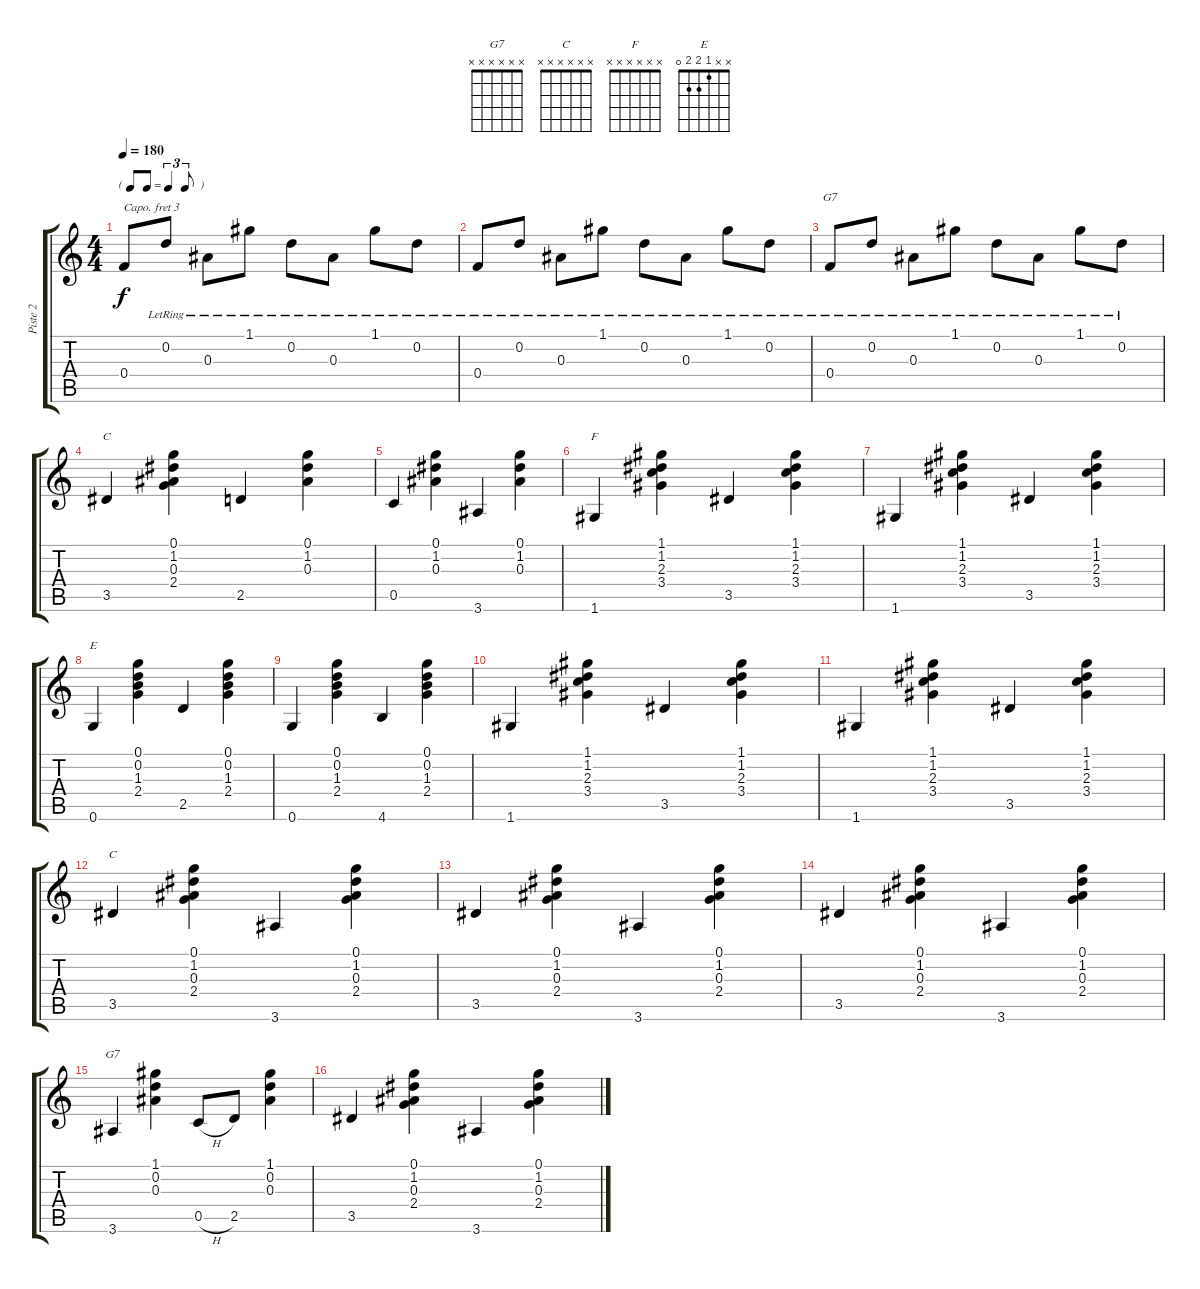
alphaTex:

\track ("Piste 2" "Piste 2") {instrument electricbasspick}
\staff {score tabs}
\capo 3
\tuning (E4 B3 G3 D3 A2 E2) {hide}
\chord ("G7" 1 0 0 0 x x)
\chord ("C" x 1 0 2 3 x)
\chord ("F" x x x x x x)
\chord ("E" x x 1 2 2 0)
\chord ("C" x x x x x x)
\chord ("G7" x x x x x x)
\ts (4 4)
\tf triplet8th
\tempo 180
\clef g2
\ks c
0.4.8{dy f} 0.2{lr}.8 0.3{lr}.8 1.1{lr}.8 0.2{lr}.8 0.3{lr}.8 1.1{lr}.8 0.2{lr}.8 |
0.4{lr}.8 0.2{lr}.8 0.3{lr}.8 1.1{lr}.8 0.2{lr}.8 0.3{lr}.8 1.1{lr}.8 0.2{lr}.8 |
0.4{lr}.8{ch "G7"} 0.2{lr}.8 0.3{lr}.8 1.1{lr}.8 0.2{lr}.8 0.3{lr}.8 1.1{lr}.8 0.2{lr}.8 |
3.5.4{ch "C"} (0.1 1.2 0.3 2.4).4 2.5.4 (0.1 1.2 0.3).4 |
0.5.4 (0.1 1.2 0.3).4 3.6.4 (0.1 1.2 0.3).4 |
1.6.4{ch "F"} (1.1 1.2 2.3 3.4).4 3.5.4 (1.1 1.2 2.3 3.4).4 |
1.6.4 (1.1 1.2 2.3 3.4).4 3.5.4 (1.1 1.2 2.3 3.4).4 |
0.6.4{ch "E"} (0.1 0.2 1.3 2.4).4 2.5.4 (0.1 0.2 1.3 2.4).4 |
0.6.4 (0.1 0.2 1.3 2.4).4 4.6.4 (0.1 0.2 1.3 2.4).4 |
1.6.4 (1.1 1.2 2.3 3.4).4 3.5.4 (1.1 1.2 2.3 3.4).4 |
1.6.4 (1.1 1.2 2.3 3.4).4 3.5.4 (1.1 1.2 2.3 3.4).4 |
3.5.4{ch "C"} (0.1 1.2 0.3 2.4).4 3.6.4 (0.1 1.2 0.3 2.4).4 |
3.5.4 (0.1 1.2 0.3 2.4).4 3.6.4 (0.1 1.2 0.3 2.4).4 |
3.5.4 (0.1 1.2 0.3 2.4).4 3.6.4 (0.1 1.2 0.3 2.4).4 |
3.6.4{ch "G7"} (1.1 0.2 0.3).4 0.5{h}.8 2.5.8 (1.1 0.2 0.3).4 |
3.5.4 (0.1 1.2 0.3 2.4).4 3.6.4 (0.1 1.2 0.3 2.4).4
